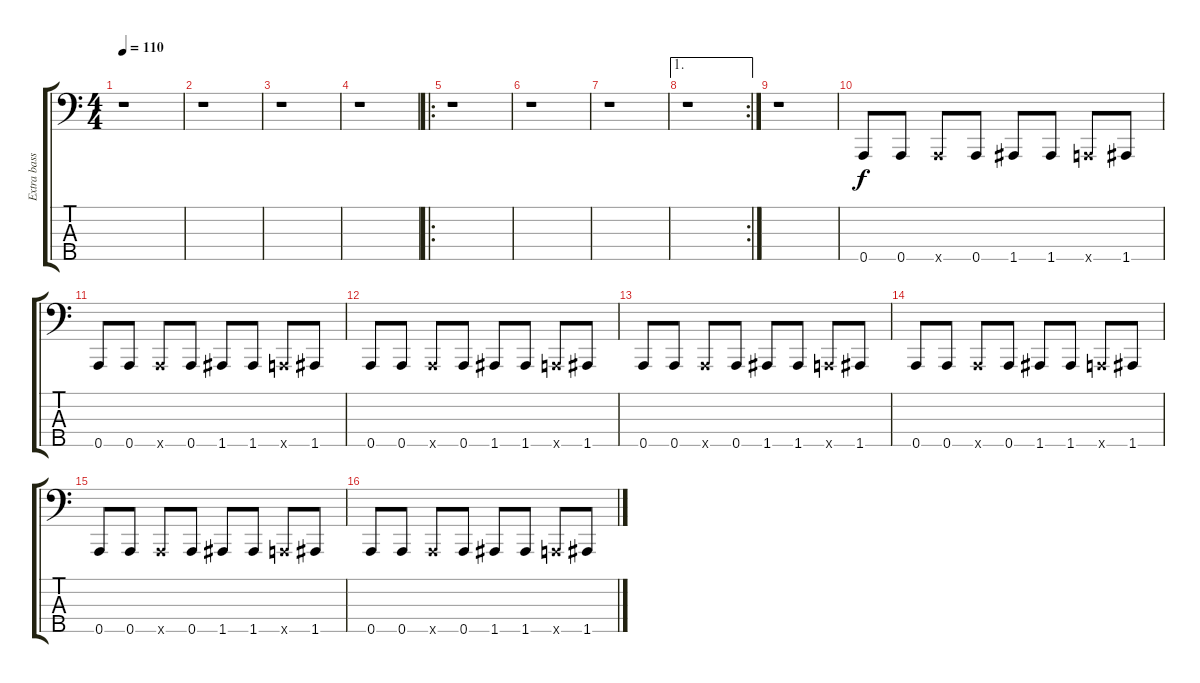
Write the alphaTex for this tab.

\track ("Extra bass" "Extra bass") {instrument electricbassfinger}
\staff {score tabs}
\tuning (F2 C2 G1 D1 A0) {hide}
\ts (4 4)
\tempo 110
\clef f4
\ks c
r.1{dy f instrument electricbassfinger} |
r.1 |
r.1 |
r.1 |
\ro
r.1 |
r.1 |
r.1 |
\ae 1
\rc 2
r.1 |
r.1 |
0.5.8 0.5.8 0.5{x}.8 0.5.8 1.5.8 1.5.8 0.5{x}.8 1.5.8 |
0.5.8 0.5.8 0.5{x}.8 0.5.8 1.5.8 1.5.8 0.5{x}.8 1.5.8 |
0.5.8 0.5.8 0.5{x}.8 0.5.8 1.5.8 1.5.8 0.5{x}.8 1.5.8 |
0.5.8 0.5.8 0.5{x}.8 0.5.8 1.5.8 1.5.8 0.5{x}.8 1.5.8 |
0.5.8 0.5.8 0.5{x}.8 0.5.8 1.5.8 1.5.8 0.5{x}.8 1.5.8 |
0.5.8 0.5.8 0.5{x}.8 0.5.8 1.5.8 1.5.8 0.5{x}.8 1.5.8 |
0.5.8 0.5.8 0.5{x}.8 0.5.8 1.5.8 1.5.8 0.5{x}.8 1.5.8
